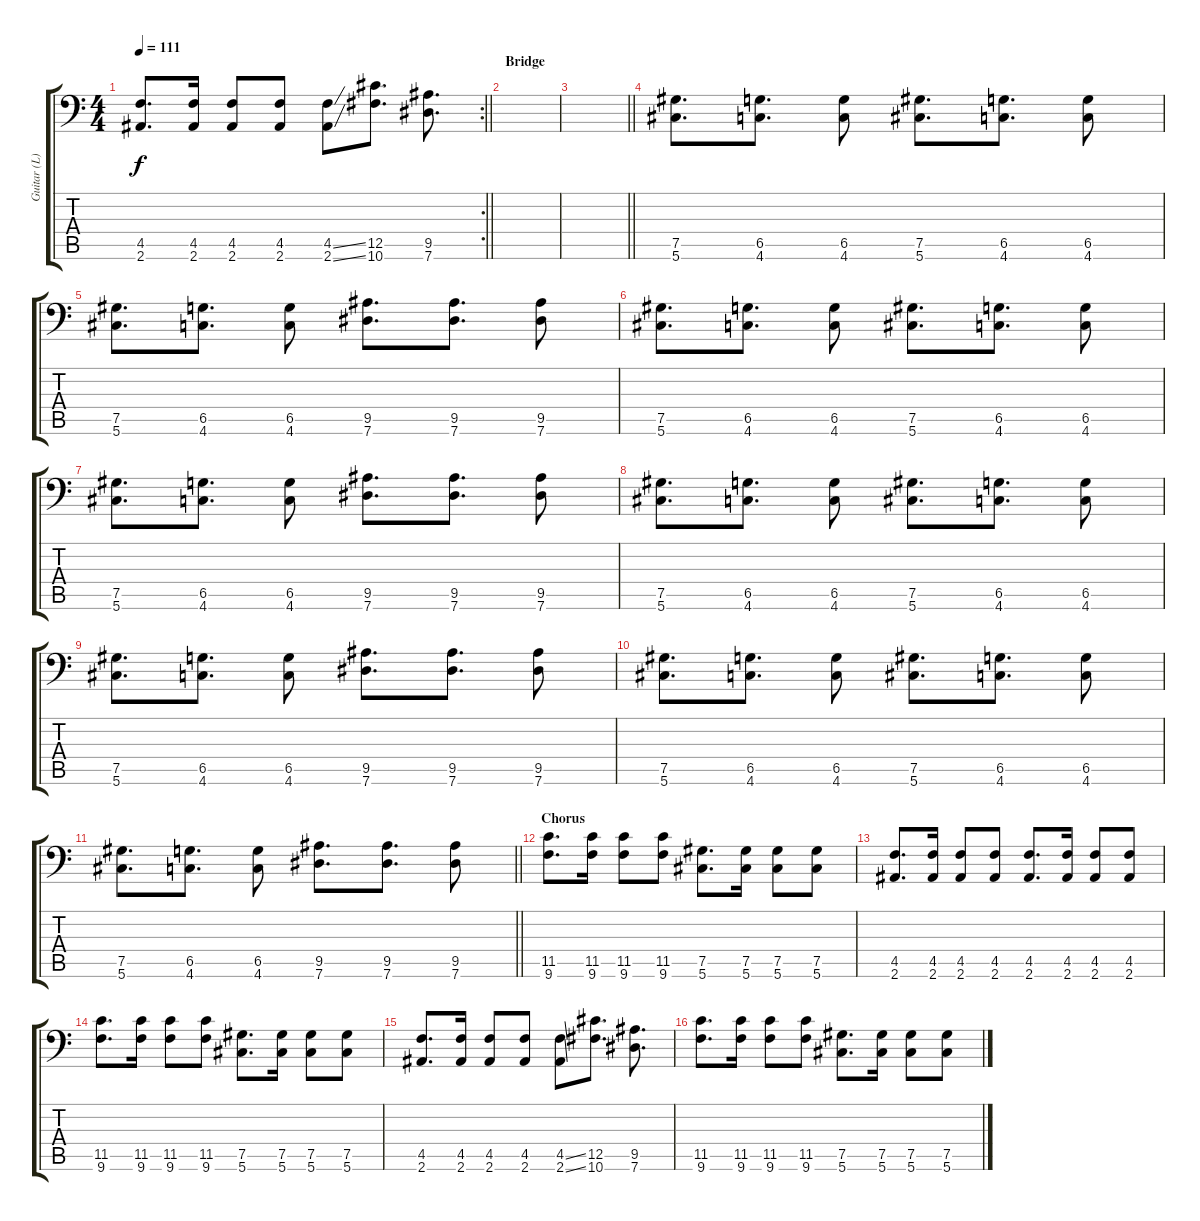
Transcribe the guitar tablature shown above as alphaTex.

\track ("Guitar (L)" "Guitar (L)") {instrument distortionguitar}
\staff {score tabs}
\tuning (Bb3 Gb3 Db3 Ab2 Db2 Ab1) {hide}
\rc 2
\ts (4 4)
\tempo 111
\clef f4
\barLineRight lightlight
\ks c
(4.5 2.6).8{d dy f} (4.5 2.6).16 (4.5 2.6).8 (4.5 2.6).8 (4.5{ss} 2.6{ss}).8 (12.5 10.6).8{d} (9.5 7.6).8{d} |
\section ("" "Bridge")
|
\barLineRight lightlight
|
(7.5 5.6).8{d} (6.5 4.6).8{d} (6.5 4.6).8 (7.5 5.6).8{d} (6.5 4.6).8{d} (6.5 4.6).8 |
(7.5 5.6).8{d} (6.5 4.6).8{d} (6.5 4.6).8 (9.5 7.6).8{d} (9.5 7.6).8{d} (9.5 7.6).8 |
(7.5 5.6).8{d} (6.5 4.6).8{d} (6.5 4.6).8 (7.5 5.6).8{d} (6.5 4.6).8{d} (6.5 4.6).8 |
(7.5 5.6).8{d} (6.5 4.6).8{d} (6.5 4.6).8 (9.5 7.6).8{d} (9.5 7.6).8{d} (9.5 7.6).8 |
(7.5 5.6).8{d} (6.5 4.6).8{d} (6.5 4.6).8 (7.5 5.6).8{d} (6.5 4.6).8{d} (6.5 4.6).8 |
(7.5 5.6).8{d} (6.5 4.6).8{d} (6.5 4.6).8 (9.5 7.6).8{d} (9.5 7.6).8{d} (9.5 7.6).8 |
(7.5 5.6).8{d} (6.5 4.6).8{d} (6.5 4.6).8 (7.5 5.6).8{d} (6.5 4.6).8{d} (6.5 4.6).8 |
\barLineRight lightlight
(7.5 5.6).8{d} (6.5 4.6).8{d} (6.5 4.6).8 (9.5 7.6).8{d} (9.5 7.6).8{d} (9.5 7.6).8 |
\section ("" "Chorus")
(11.5 9.6).8{d} (11.5 9.6).16 (11.5 9.6).8 (11.5 9.6).8 (7.5 5.6).8{d} (7.5 5.6).16 (7.5 5.6).8 (7.5 5.6).8 |
(4.5 2.6).8{d} (4.5 2.6).16 (4.5 2.6).8 (4.5 2.6).8 (4.5 2.6).8{d} (4.5 2.6).16 (4.5 2.6).8 (4.5 2.6).8 |
(11.5 9.6).8{d} (11.5 9.6).16 (11.5 9.6).8 (11.5 9.6).8 (7.5 5.6).8{d} (7.5 5.6).16 (7.5 5.6).8 (7.5 5.6).8 |
(4.5 2.6).8{d} (4.5 2.6).16 (4.5 2.6).8 (4.5 2.6).8 (4.5{ss} 2.6{ss}).8 (12.5 10.6).8{d} (9.5 7.6).8{d} |
(11.5 9.6).8{d} (11.5 9.6).16 (11.5 9.6).8 (11.5 9.6).8 (7.5 5.6).8{d} (7.5 5.6).16 (7.5 5.6).8 (7.5 5.6).8
